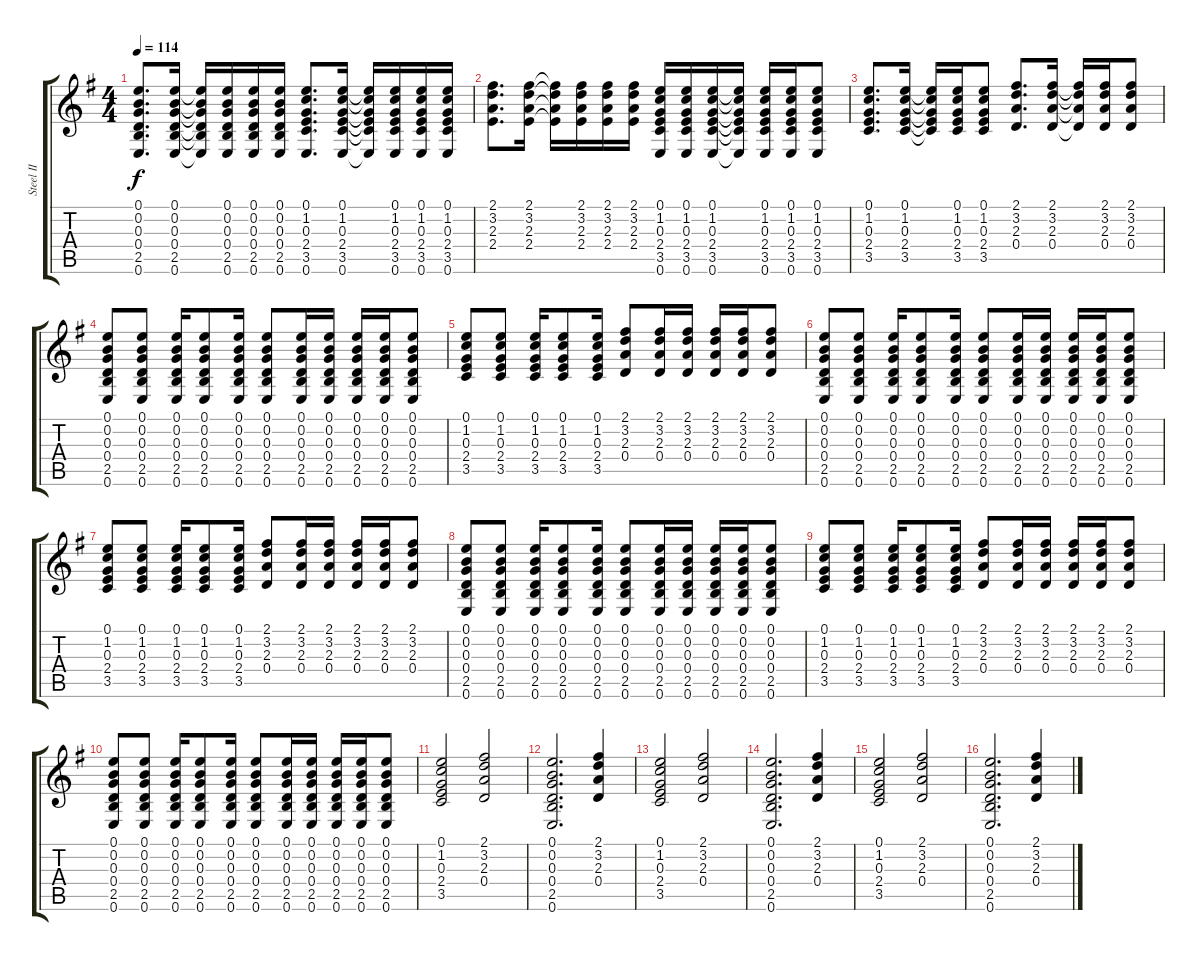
\track ("Steel II" "Steel II") {instrument acousticguitarnylon}
\staff {score tabs}
\tuning (E4 B3 G3 D3 A2 E2) {hide}
\ts (4 4)
\tempo 114
\clef g2
\ks g
(0.1 0.2 0.3 0.4 2.5 0.6).8{d dy f} (0.1 0.2 0.3 0.4 2.5 0.6).16 (0.1{t} 0.2{t} 0.3{t} 0.4{t} 2.5{t} 0.6{t}).16 (0.1 0.2 0.3 0.4 2.5 0.6).16 (0.1 0.2 0.3 0.4 2.5 0.6).16 (0.1 0.2 0.3 0.4 2.5 0.6).16 (0.1 1.2 0.3 2.4 3.5 0.6).8{d} (0.1 1.2 0.3 2.4 3.5 0.6).16 (0.1{t} 1.2{t} 0.3{t} 2.4{t} 3.5{t} 0.6{t}).16 (0.1 1.2 0.3 2.4 3.5 0.6).16 (0.1 1.2 0.3 2.4 3.5 0.6).16 (0.1 1.2 0.3 2.4 3.5 0.6).16 |
(2.1 3.2 2.3 2.4).8{d} (2.1 3.2 2.3 2.4).16 (2.1{t} 3.2{t} 2.3{t} 2.4{t}).16 (2.1 3.2 2.3 2.4).16 (2.1 3.2 2.3 2.4).16 (2.1 3.2 2.3 2.4).16 (0.1 1.2 0.3 2.4 3.5 0.6).16 (0.1 1.2 0.3 2.4 3.5 0.6).16 (0.1 1.2 0.3 2.4 3.5 0.6).16 (0.1{t} 1.2{t} 0.3{t} 2.4{t} 3.5{t} 0.6{t}).16 (0.1 1.2 0.3 2.4 3.5 0.6).16 (0.1 1.2 0.3 2.4 3.5 0.6).16 (0.1 1.2 0.3 2.4 3.5 0.6).8 |
(0.1 1.2 0.3 2.4 3.5).8{d} (0.1 1.2 0.3 2.4 3.5).16 (0.1{t} 1.2{t} 0.3{t} 2.4{t} 3.5{t}).16 (0.1 1.2 0.3 2.4 3.5).16 (0.1 1.2 0.3 2.4 3.5).8 (2.1 3.2 2.3 0.4).8{d} (2.1 3.2 2.3 0.4).16 (2.1{t} 3.2{t} 2.3{t} 0.4{t}).16 (2.1 3.2 2.3 0.4).16 (2.1 3.2 2.3 0.4).8 |
(0.1 0.2 0.3 0.4 2.5 0.6).8 (0.1 0.2 0.3 0.4 2.5 0.6).8 (0.1 0.2 0.3 0.4 2.5 0.6).16 (0.1 0.2 0.3 0.4 2.5 0.6).8 (0.1 0.2 0.3 0.4 2.5 0.6).16 (0.1 0.2 0.3 0.4 2.5 0.6).8 (0.1 0.2 0.3 0.4 2.5 0.6).16 (0.1 0.2 0.3 0.4 2.5 0.6).16 (0.1 0.2 0.3 0.4 2.5 0.6).16 (0.1 0.2 0.3 0.4 2.5 0.6).16 (0.1 0.2 0.3 0.4 2.5 0.6).8 |
(0.1 1.2 0.3 2.4 3.5).8 (0.1 1.2 0.3 2.4 3.5).8 (0.1 1.2 0.3 2.4 3.5).16 (0.1 1.2 0.3 2.4 3.5).8 (0.1 1.2 0.3 2.4 3.5).16 (2.1 3.2 2.3 0.4).8 (2.1 3.2 2.3 0.4).16 (2.1 3.2 2.3 0.4).16 (2.1 3.2 2.3 0.4).16 (2.1 3.2 2.3 0.4).16 (2.1 3.2 2.3 0.4).8 |
(0.1 0.2 0.3 0.4 2.5 0.6).8 (0.1 0.2 0.3 0.4 2.5 0.6).8 (0.1 0.2 0.3 0.4 2.5 0.6).16 (0.1 0.2 0.3 0.4 2.5 0.6).8 (0.1 0.2 0.3 0.4 2.5 0.6).16 (0.1 0.2 0.3 0.4 2.5 0.6).8 (0.1 0.2 0.3 0.4 2.5 0.6).16 (0.1 0.2 0.3 0.4 2.5 0.6).16 (0.1 0.2 0.3 0.4 2.5 0.6).16 (0.1 0.2 0.3 0.4 2.5 0.6).16 (0.1 0.2 0.3 0.4 2.5 0.6).8 |
(0.1 1.2 0.3 2.4 3.5).8 (0.1 1.2 0.3 2.4 3.5).8 (0.1 1.2 0.3 2.4 3.5).16 (0.1 1.2 0.3 2.4 3.5).8 (0.1 1.2 0.3 2.4 3.5).16 (2.1 3.2 2.3 0.4).8 (2.1 3.2 2.3 0.4).16 (2.1 3.2 2.3 0.4).16 (2.1 3.2 2.3 0.4).16 (2.1 3.2 2.3 0.4).16 (2.1 3.2 2.3 0.4).8 |
(0.1 0.2 0.3 0.4 2.5 0.6).8 (0.1 0.2 0.3 0.4 2.5 0.6).8 (0.1 0.2 0.3 0.4 2.5 0.6).16 (0.1 0.2 0.3 0.4 2.5 0.6).8 (0.1 0.2 0.3 0.4 2.5 0.6).16 (0.1 0.2 0.3 0.4 2.5 0.6).8 (0.1 0.2 0.3 0.4 2.5 0.6).16 (0.1 0.2 0.3 0.4 2.5 0.6).16 (0.1 0.2 0.3 0.4 2.5 0.6).16 (0.1 0.2 0.3 0.4 2.5 0.6).16 (0.1 0.2 0.3 0.4 2.5 0.6).8 |
(0.1 1.2 0.3 2.4 3.5).8 (0.1 1.2 0.3 2.4 3.5).8 (0.1 1.2 0.3 2.4 3.5).16 (0.1 1.2 0.3 2.4 3.5).8 (0.1 1.2 0.3 2.4 3.5).16 (2.1 3.2 2.3 0.4).8 (2.1 3.2 2.3 0.4).16 (2.1 3.2 2.3 0.4).16 (2.1 3.2 2.3 0.4).16 (2.1 3.2 2.3 0.4).16 (2.1 3.2 2.3 0.4).8 |
(0.1 0.2 0.3 0.4 2.5 0.6).8 (0.1 0.2 0.3 0.4 2.5 0.6).8 (0.1 0.2 0.3 0.4 2.5 0.6).16 (0.1 0.2 0.3 0.4 2.5 0.6).8 (0.1 0.2 0.3 0.4 2.5 0.6).16 (0.1 0.2 0.3 0.4 2.5 0.6).8 (0.1 0.2 0.3 0.4 2.5 0.6).16 (0.1 0.2 0.3 0.4 2.5 0.6).16 (0.1 0.2 0.3 0.4 2.5 0.6).16 (0.1 0.2 0.3 0.4 2.5 0.6).16 (0.1 0.2 0.3 0.4 2.5 0.6).8 |
(0.1 1.2 0.3 2.4 3.5).2 (2.1 3.2 2.3 0.4).2 |
(0.1 0.2 0.3 0.4 2.5 0.6).2{d} (2.1 3.2 2.3 0.4).4 |
(0.1 1.2 0.3 2.4 3.5).2 (2.1 3.2 2.3 0.4).2 |
(0.1 0.2 0.3 0.4 2.5 0.6).2{d} (2.1 3.2 2.3 0.4).4 |
(0.1 1.2 0.3 2.4 3.5).2 (2.1 3.2 2.3 0.4).2 |
(0.1 0.2 0.3 0.4 2.5 0.6).2{d} (2.1 3.2 2.3 0.4).4
